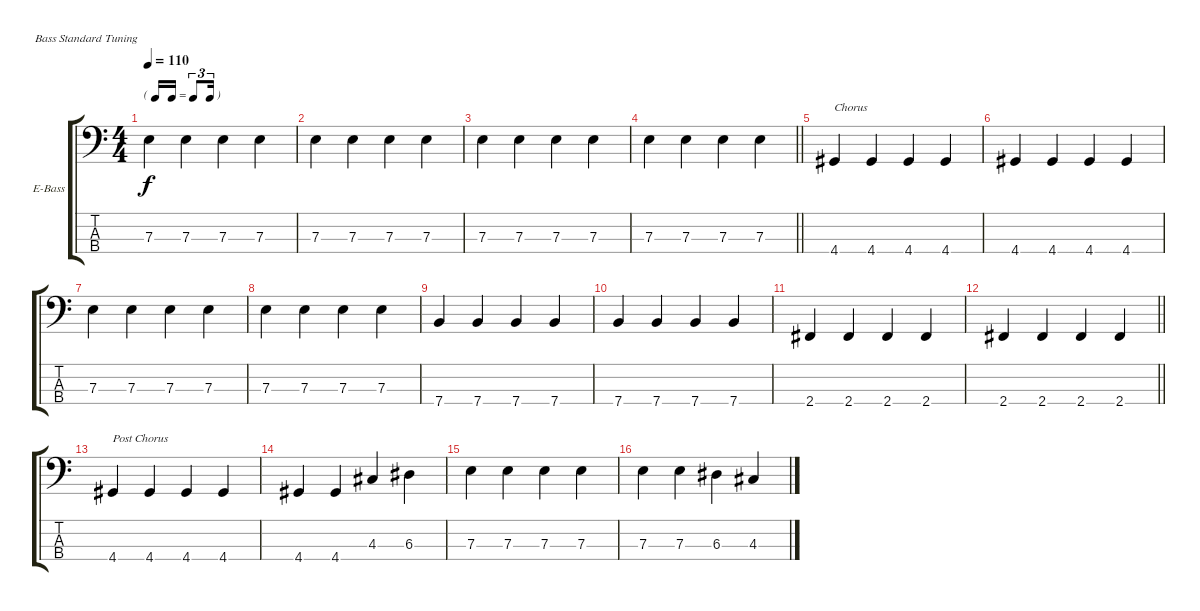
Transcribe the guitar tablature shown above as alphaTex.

\bracketExtendMode groupsimilarinstruments
\firstSystemTrackNameOrientation horizontal
\otherSystemsTrackNameOrientation horizontal
\track ("Bass" "E-Bass") {instrument electricbasspick}
\staff {score tabs}
\tuning (G2 D2 A1 E1)
\ts (4 4)
\tf triplet16th
\tempo 110
\clef f4
\ks c
7.3.4{dy f} 7.3.4 7.3.4 7.3.4 |
7.3.4 7.3.4 7.3.4 7.3.4 |
7.3.4 7.3.4 7.3.4 7.3.4 |
\barLineRight lightlight
7.3.4 7.3.4 7.3.4 7.3.4 |
4.4.4{txt "Chorus"} 4.4.4 4.4.4 4.4.4 |
4.4.4 4.4.4 4.4.4 4.4.4 |
7.3.4 7.3.4 7.3.4 7.3.4 |
7.3.4 7.3.4 7.3.4 7.3.4 |
7.4.4 7.4.4 7.4.4 7.4.4 |
7.4.4 7.4.4 7.4.4 7.4.4 |
2.4.4 2.4.4 2.4.4 2.4.4 |
\barLineRight lightlight
2.4.4 2.4.4 2.4.4 2.4.4 |
4.4.4{txt "Post Chorus"} 4.4.4 4.4.4 4.4.4 |
4.4.4 4.4.4 4.3.4 6.3.4 |
7.3.4 7.3.4 7.3.4 7.3.4 |
7.3.4 7.3.4 6.3.4 4.3.4
